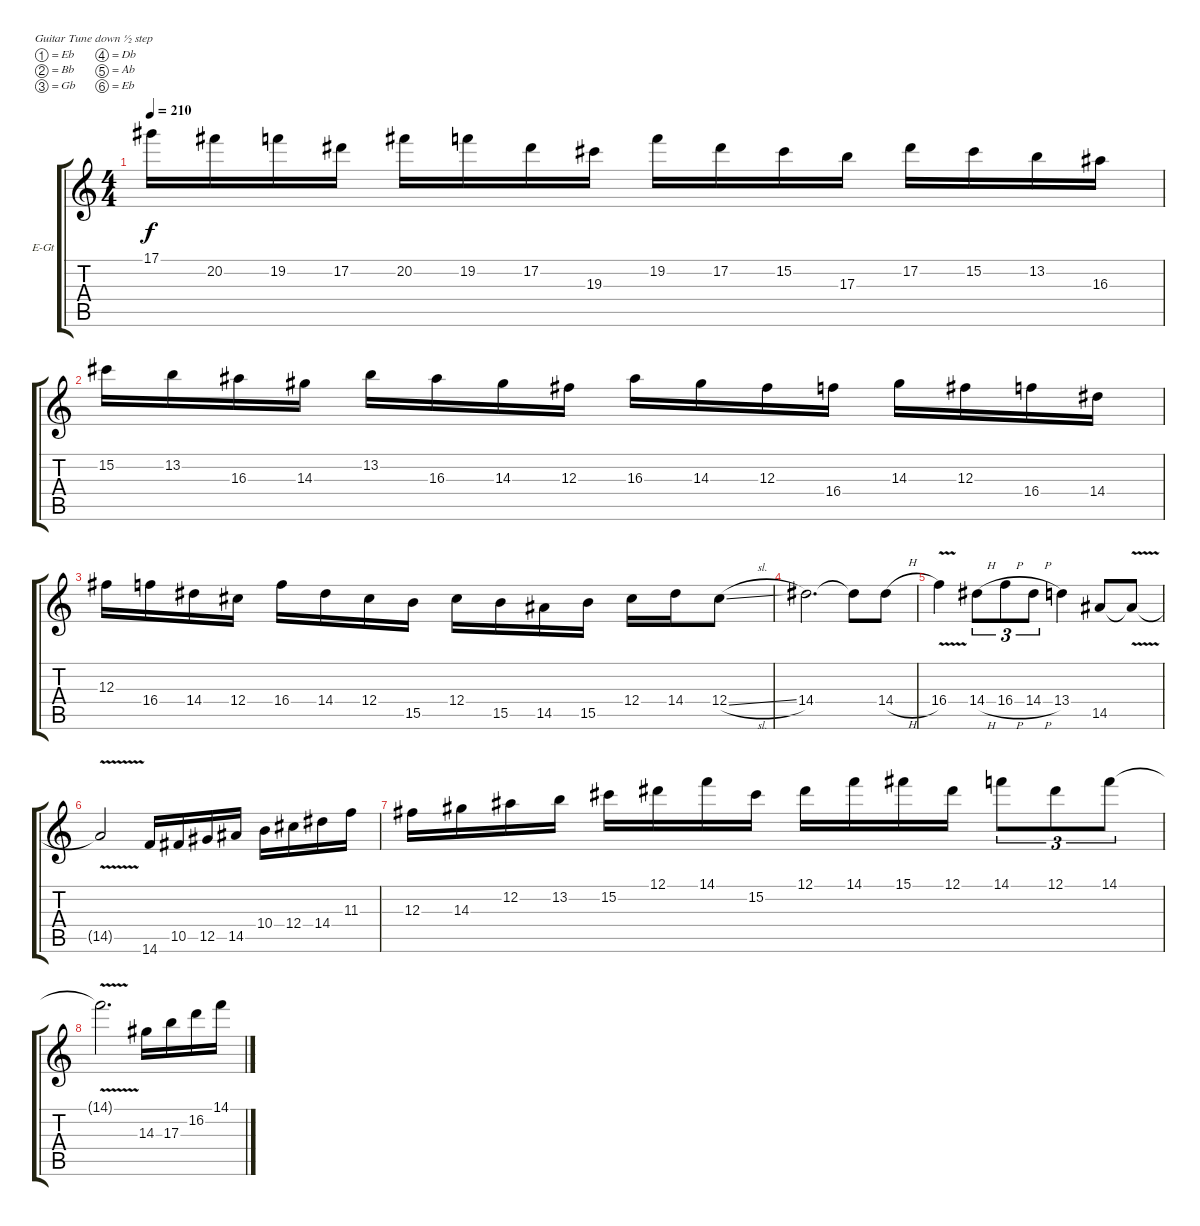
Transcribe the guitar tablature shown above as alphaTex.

\bracketExtendMode groupsimilarinstruments
\firstSystemTrackNameOrientation horizontal
\otherSystemsTrackNameOrientation horizontal
\track ("Malmsteen Líder" "E-Gt") {instrument distortionguitar}
\staff {score tabs}
\tuning (Eb4 Bb3 Gb3 Db3 Ab2 Eb2)
\ts (4 4)
\tempo 210
\clef g2
\ks c
17.1.16{dy f} 20.2.16 19.2.16 17.2.16 20.2.16 19.2.16 17.2.16 19.3.16 19.2.16 17.2.16 15.2.16 17.3.16 17.2.16 15.2.16 13.2.16 16.3.16 |
15.2.16 13.2.16 16.3.16 14.3.16 13.2.16 16.3.16 14.3.16 12.3.16 16.3.16 14.3.16 12.3.16 16.4.16 14.3.16 12.3.16 16.4.16 14.4.16 |
12.3.16 16.4.16 14.4.16 12.4.16 16.4.16 14.4.16 12.4.16 15.5.16 12.4.16 15.5.16 14.5.16 15.5.16 12.4.16 14.4.16 12.4{sl}.8 |
14.4.2{d} 14.4{t}.8 14.4{h}.8 |
16.4{v}.4 14.4{h}.8{tu (3 2)} 16.4{h}.8{tu (3 2)} 14.4{h}.8{tu (3 2)} 13.4.4 14.5.8 14.5{v t}.8 |
14.5{v t}.2 14.6.16 10.5.16 12.5.16 14.5.16 10.4.16 12.4.16 14.4.16 11.3.16 |
12.3.16 14.3.16 12.2.16 13.2.16 15.2.16 12.1.16 14.1.16 15.2.16 12.1.16 14.1.16 15.1.16 12.1.16 14.1.8{tu (3 2)} 12.1.8{tu (3 2)} 14.1.8{tu (3 2)} |
14.1{v t}.2{d} 14.3.16 17.3.16 16.2.16 14.1.16
